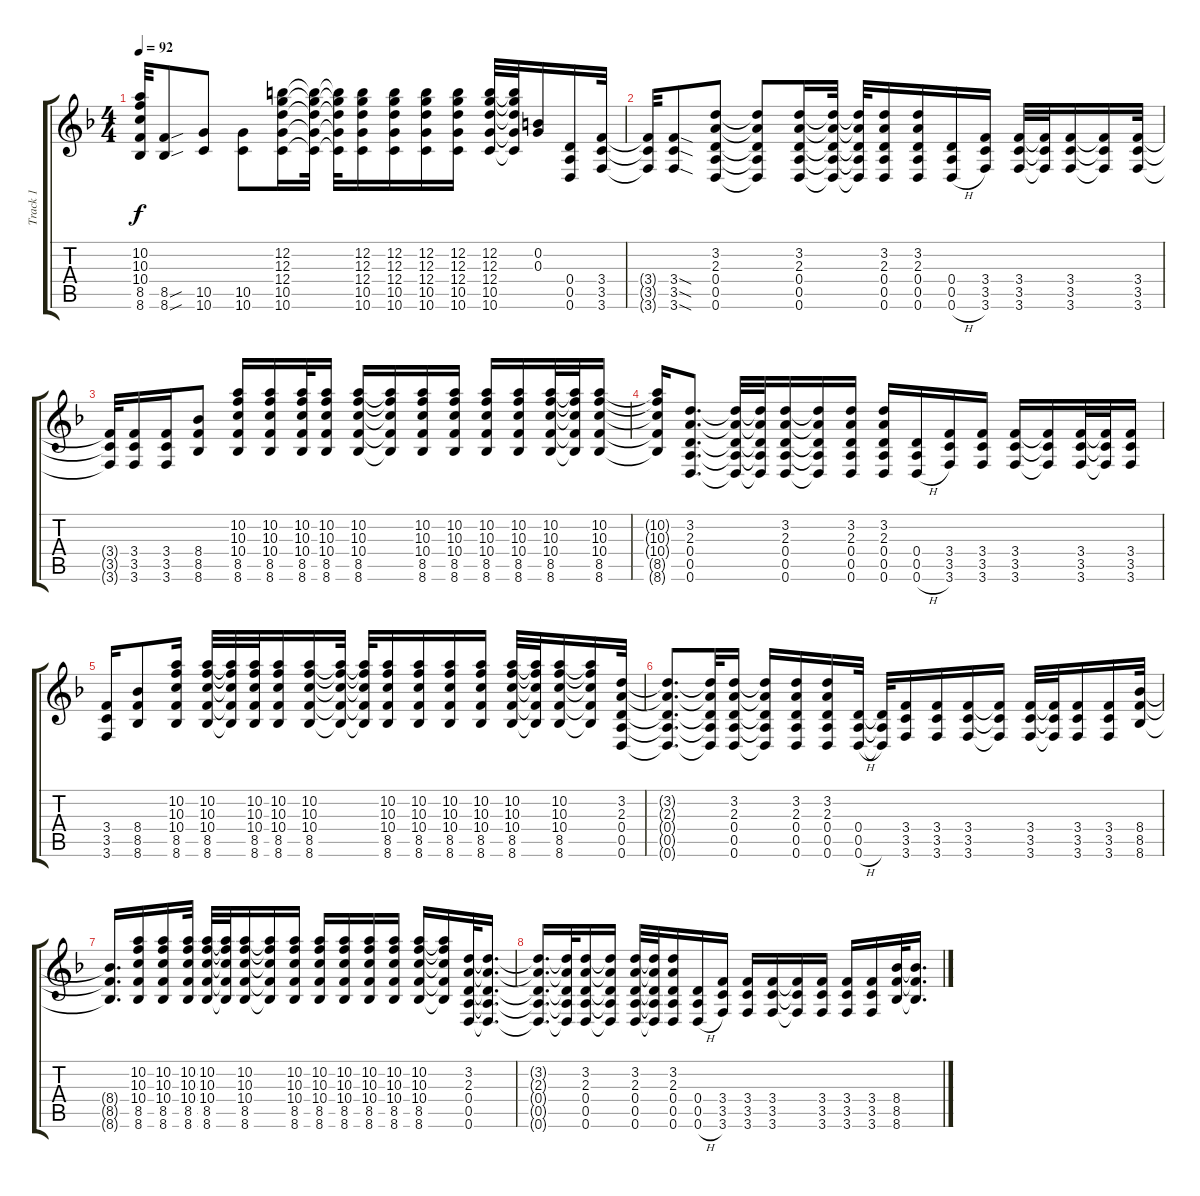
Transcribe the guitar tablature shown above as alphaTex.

\track ("Track 1" "Track 1") {instrument distortionguitar}
\staff {score tabs}
\tuning (E4 B3 G3 D3 A2 D2) {hide}
\ts (4 4)
\tempo 92
\clef g2
\ks f
(10.2{t} 10.3{t} 10.4{t} 8.5{t} 8.6{t}).32{dy f} (8.5{sou} 8.6{sou}).8 (10.5 10.6).8 (10.5 10.6).8 (12.2 12.3 12.4 10.5 10.6).16 (12.2{t} 12.3{t} 12.4{t} 10.5{t} 10.6{t}).32 (12.2{t} 12.3{t} 12.4{t} 10.5{t} 10.6{t}).32 (12.2 12.3 12.4 10.5 10.6).16 (12.2 12.3 12.4 10.5 10.6).16 (12.2 12.3 12.4 10.5 10.6).16 (12.2 12.3 12.4 10.5 10.6).16 (12.2 12.3 12.4 10.5 10.6).32 (12.2{t} 12.3{t} 12.4{t} 10.5{t} 10.6{t}).32 (0.2 0.3).16 (0.4 0.5 0.6).16 (3.4 3.5 3.6).32 |
(3.4{t} 3.5{t} 3.6{t}).32 (3.4{sod} 3.5{sod} 3.6{sod}).8 (3.2 2.3 0.4 0.5 0.6).8 (3.2{t} 2.3{t} 0.4{t} 0.5{t} 0.6{t}).8 (3.2 2.3 0.4 0.5 0.6).16 (3.2{t} 2.3{t} 0.4{t} 0.5{t} 0.6{t}).32 (3.2{t} 2.3{t} 0.4{t} 0.5{t} 0.6{t}).32 (3.2 2.3 0.4 0.5 0.6).16 (3.2 2.3 0.4 0.5 0.6).16 (0.4 0.5 0.6{h}).16 (3.4 3.5 3.6).16 (3.4 3.5 3.6).32 (3.4{t} 3.5{t} 3.6{t}).32 (3.4 3.5 3.6).16 (3.4{t} 3.5{t} 3.6{t}).16 (3.4 3.5 3.6).32 |
(3.4{t} 3.5{t} 3.6{t}).32 (3.4 3.5 3.6).16 (3.4 3.5 3.6).16 (8.4 8.5 8.6).8 (10.2 10.3 10.4 8.5 8.6).16 (10.2 10.3 10.4 8.5 8.6).16 (10.2 10.3 10.4 8.5 8.6).32 (10.2 10.3 10.4 8.5 8.6).16 (10.2 10.3 10.4 8.5 8.6).16 (10.2{t} 10.3{t} 10.4{t} 8.5{t} 8.6{t}).16 (10.2 10.3 10.4 8.5 8.6).16 (10.2 10.3 10.4 8.5 8.6).16 (10.2 10.3 10.4 8.5 8.6).16 (10.2 10.3 10.4 8.5 8.6).16 (10.2 10.3 10.4 8.5 8.6).32 (10.2{t} 10.3{t} 10.4{t} 8.5{t} 8.6{t}).32 (10.2 10.3 10.4 8.5 8.6).16 |
(10.2{t} 10.3{t} 10.4{t} 8.5{t} 8.6{t}).16 (3.2 2.3 0.4 0.5 0.6).8{d} (3.2{t} 2.3{t} 0.4{t} 0.5{t} 0.6{t}).32 (3.2{t} 2.3{t} 0.4{t} 0.5{t} 0.6{t}).32 (3.2 2.3 0.4 0.5 0.6).16 (3.2{t} 2.3{t} 0.4{t} 0.5{t} 0.6{t}).16 (3.2 2.3 0.4 0.5 0.6).16 (3.2 2.3 0.4 0.5 0.6).16 (0.4 0.5 0.6{h}).16 (3.4 3.5 3.6).16 (3.4 3.5 3.6).16 (3.4 3.5 3.6).16 (3.4{t} 3.5{t} 3.6{t}).16 (3.4 3.5 3.6).32 (3.4{t} 3.5{t} 3.6{t}).32 (3.4 3.5 3.6).16 |
(3.4 3.5 3.6).16 (8.4 8.5 8.6).8 (10.2 10.3 10.4 8.5 8.6).16 (10.2 10.3 10.4 8.5 8.6).32 (10.2{t} 10.3{t} 10.4{t} 8.5{t} 8.6{t}).32 (10.2 10.3 10.4 8.5 8.6).32 (10.2 10.3 10.4 8.5 8.6).16 (10.2 10.3 10.4 8.5 8.6).16 (10.2{t} 10.3{t} 10.4{t} 8.5{t} 8.6{t}).32 (10.2{t} 10.3{t} 10.4{t} 8.5{t} 8.6{t}).32 (10.2 10.3 10.4 8.5 8.6).16 (10.2 10.3 10.4 8.5 8.6).16 (10.2 10.3 10.4 8.5 8.6).16 (10.2 10.3 10.4 8.5 8.6).16 (10.2 10.3 10.4 8.5 8.6).32 (10.2{t} 10.3{t} 10.4{t} 8.5{t} 8.6{t}).32 (10.2 10.3 10.4 8.5 8.6).16 (10.2{t} 10.3{t} 10.4{t} 8.5{t} 8.6{t}).16 (3.2 2.3 0.4 0.5 0.6).32 |
(3.2{t} 2.3{t} 0.4{t} 0.5{t} 0.6{t}).8{d} (3.2{t} 2.3{t} 0.4{t} 0.5{t} 0.6{t}).32 (3.2 2.3 0.4 0.5 0.6).16 (3.2{t} 2.3{t} 0.4{t} 0.5{t} 0.6{t}).16 (3.2 2.3 0.4 0.5 0.6).16 (3.2 2.3 0.4 0.5 0.6).16 (0.4 0.5 0.6{h}).32 (0.4{t} 0.5{t} 0.6{t}).32 (3.4 3.5 3.6).16 (3.4 3.5 3.6).16 (3.4 3.5 3.6).16 (3.4{t} 3.5{t} 3.6{t}).16 (3.4 3.5 3.6).32 (3.4{t} 3.5{t} 3.6{t}).32 (3.4 3.5 3.6).16 (3.4 3.5 3.6).16 (8.4 8.5 8.6).32 |
(8.4{t} 8.5{t} 8.6{t}).16{d} (10.2 10.3 10.4 8.5 8.6).16 (10.2 10.3 10.4 8.5 8.6).16 (10.2 10.3 10.4 8.5 8.6).32 (10.2 10.3 10.4 8.5 8.6).32 (10.2{t} 10.3{t} 10.4{t} 8.5{t} 8.6{t}).32 (10.2 10.3 10.4 8.5 8.6).16 (10.2{t} 10.3{t} 10.4{t} 8.5{t} 8.6{t}).16 (10.2 10.3 10.4 8.5 8.6).16 (10.2 10.3 10.4 8.5 8.6).16 (10.2 10.3 10.4 8.5 8.6).16 (10.2 10.3 10.4 8.5 8.6).16 (10.2 10.3 10.4 8.5 8.6).16 (10.2 10.3 10.4 8.5 8.6).16 (10.2{t} 10.3{t} 10.4{t} 8.5{t} 8.6{t}).16 (3.2 2.3 0.4 0.5 0.6).32 (3.2{t} 2.3{t} 0.4{t} 0.5{t} 0.6{t}).16{d} |
(3.2{t} 2.3{t} 0.4{t} 0.5{t} 0.6{t}).16{d} (3.2{t} 2.3{t} 0.4{t} 0.5{t} 0.6{t}).32 (3.2 2.3 0.4 0.5 0.6).16 (3.2{t} 2.3{t} 0.4{t} 0.5{t} 0.6{t}).16 (3.2 2.3 0.4 0.5 0.6).32 (3.2{t} 2.3{t} 0.4{t} 0.5{t} 0.6{t}).32 (3.2 2.3 0.4 0.5 0.6).16 (0.4 0.5 0.6{h}).16 (3.4 3.5 3.6).16 (3.4 3.5 3.6).16 (3.4 3.5 3.6).16 (3.4{t} 3.5{t} 3.6{t}).16 (3.4 3.5 3.6).16 (3.4 3.5 3.6).16 (3.4 3.5 3.6).16 (8.4 8.5 8.6).32 (8.4{t} 8.5{t} 8.6{t}).16{d}
